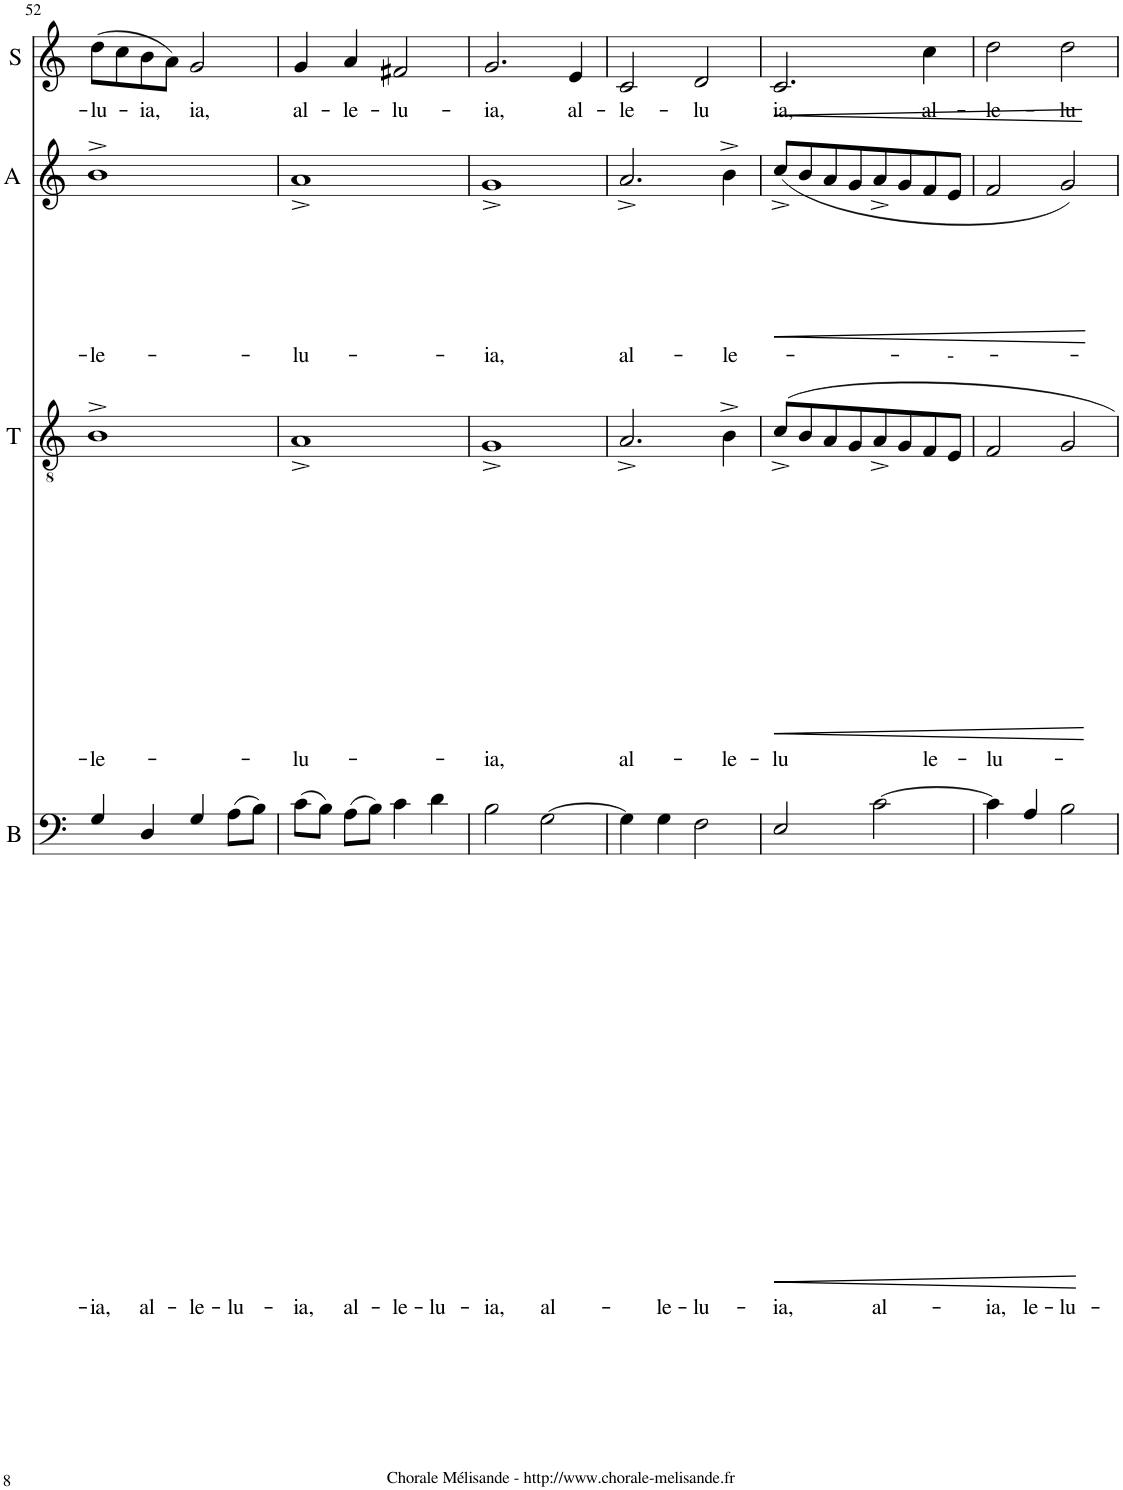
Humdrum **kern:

**kern	**text	**dynam	**kern	**text	**dynam	**kern	**text	**dynam	**kern	**text	**dynam
*part4	*part4	*part4	*part3	*part3	*part3	*part2	*part2	*part2	*part1	*part1	*part1
*staff4	*staff4	*staff4	*staff3	*staff3	*staff3	*staff2	*staff2	*staff2	*staff1	*staff1	*staff1
*I"B	*	*	*I"T	*	*	*I"A	*	*	*I"S	*	*
*I'B	*	*	*I'T	*	*	*I'A	*	*	*I'S	*	*
!!LO:PB:g=z
*clefF4	*	*	*clefGv2	*	*	*clefG2	*	*	*clefG2	*	*
*k[]	*	*	*k[]	*	*	*k[]	*	*	*k[]	*	*
*M4/4	*	*	*M4/4	*	*	*M4/4	*	*	*M4/4	*	*
*met(c|)	*	*	*met(c|)	*	*	*met(c|)	*	*	*met(c|)	*	*
=52	=52	=52	=52	=52	=52	=52	=52	=52	=52	=52	=52
!	!LO:LY:b	!	!	!LO:LY:b	!	!	!LO:LY:b	!	!	!LO:LY:b	!
4G/	-ia,	.	1B^	-le-	.	1b^	-le-	.	(8dd\L	-lu-	.
.	.	.	.	.	.	.	.	.	8cc\	.	.
!	!LO:LY:b	!	!	!	!	!	!	!	!	!LO:LY:b	!
4D/	al-	.	.	.	.	.	.	.	8b\	-ia,	.
.	.	.	.	.	.	.	.	.	8a\J)	.	.
!	!LO:LY:b	!	!	!	!	!	!	!	!	!LO:LY:b	!
4G/	-le-	.	.	.	.	.	.	.	2g/	-ia,	.
!	!LO:LY:b	!	!	!	!	!	!	!	!	!	!
(8A\L	-lu-	.	.	.	.	.	.	.	.	.	.
8B\J)	.	.	.	.	.	.	.	.	.	.	.
=53	=53	=53	=53	=53	=53	=53	=53	=53	=53	=53	=53
!	!LO:LY:b	!	!	!LO:LY:b	!	!	!LO:LY:b	!	!	!LO:LY:b	!
(8c\L	-ia,	.	1A^	-lu-	.	1a^	-lu-	.	4g/	al-	.
8B\J)	.	.	.	.	.	.	.	.	.	.	.
!	!LO:LY:b	!	!	!	!	!	!	!	!	!LO:LY:b	!
(8A\L	al-	.	.	.	.	.	.	.	4a/	-le-	.
8B\J)	.	.	.	.	.	.	.	.	.	.	.
!	!LO:LY:b	!	!	!	!	!	!	!	!	!LO:LY:b	!
4c\	-le-	.	.	.	.	.	.	.	2f#X/	-lu-	.
!	!LO:LY:b	!	!	!	!	!	!	!	!	!	!
4d\	-lu-	.	.	.	.	.	.	.	.	.	.
=54	=54	=54	=54	=54	=54	=54	=54	=54	=54	=54	=54
!	!LO:LY:b	!	!	!LO:LY:b	!	!	!LO:LY:b	!	!	!LO:LY:b	!
2B\	-ia,	.	1G^	-ia,	.	1g^	-ia,	.	2.g/	-ia,	.
!	!LO:LY:b	!	!	!	!	!	!	!	!	!	!
[2G\	al-	.	.	.	.	.	.	.	.	.	.
!	!	!	!	!	!	!	!	!	!	!LO:LY:b	!
.	.	.	.	.	.	.	.	.	4e/	al-	.
=55	=55	=55	=55	=55	=55	=55	=55	=55	=55	=55	=55
!	!	!	!	!LO:LY:b	!	!	!LO:LY:b	!	!	!LO:LY:b	!
4G\]	.	.	2.A^/	al-	.	2.a^/	-al-	.	2c/	-le-	.
!	!LO:LY:b	!	!	!	!	!	!	!	!	!	!
4G\	-le-	.	.	.	.	.	.	.	.	.	.
!	!LO:LY:b	!	!	!	!	!	!	!	!	!LO:LY:b	!
2F\	-lu-	.	.	.	.	.	.	.	2d/	-lu	.
!	!	!	!	!LO:LY:b	!	!	!LO:LY:b	!	!	!	!
.	.	.	4B^\	-le-	.	4b^\	-le-	.	.	.	.
=56	=56	=56	=56	=56	=56	=56	=56	=56	=56	=56	=56
!	!LO:LY:b	!LO:HP:b	!	!LO:LY:b	!LO:HP:b	!	!	!LO:HP:b	!	!LO:LY:b	!LO:HP:b
2E/	-ia,	<	8c^/L	-lu	<	(8cc^/L	.	<	2.c/	ia,	<
.	.	.	8B/	.	.	8b/	.	.	.	.	.
.	.	.	8A/	.	.	8a/	.	.	.	.	.
.	.	.	8G/	.	.	8g/	.	.	.	.	.
!	!LO:LY:b	!	!	!	!	!	!	!	!	!	!
[2c\	al-	.	8A^/	.	.	8a^/	.	.	.	.	.
.	.	.	8G/	.	.	8g/	.	.	.	.	.
!	!	!	!	!LO:LY:b	!	!	!	!	!	!LO:LY:b	!
.	.	.	8F/	le-	.	8f/	.	.	4cc\	al-	.
!	!	!	!	!	!	!	!LO:LY:b	!	!	!	!
.	.	.	8E/J	.	.	8e/J	---	.	.	.	.
=57	=57	=57	=57	=57	=57	=57	=57	=57	=57	=57	=57
!	!LO:LY:b	!	!	!LO:LY:b	!	!	!	!	!	!LO:LY:b	!
4c\]	-ia,	.	2F/	-lu-	.	2f/	.	.	2dd\	-le-	.
!	!LO:LY:b	!	!	!	!	!	!	!	!	!	!
4A/	-le-	.	.	.	.	.	.	.	.	.	.
!	!LO:LY:b	!	!	!	!	!	!	!	!	!LO:LY:b	!
2B\	-lu-	.	2G/	.	.	2g/)	.	.	2dd\	-lu	.
.	.	[	.	.	[	.	.	[	.	.	[
=	=	=	=	=	=	=	=	=	=	=	=
*-	*-	*-	*-	*-	*-	*-	*-	*-	*-	*-	*-
